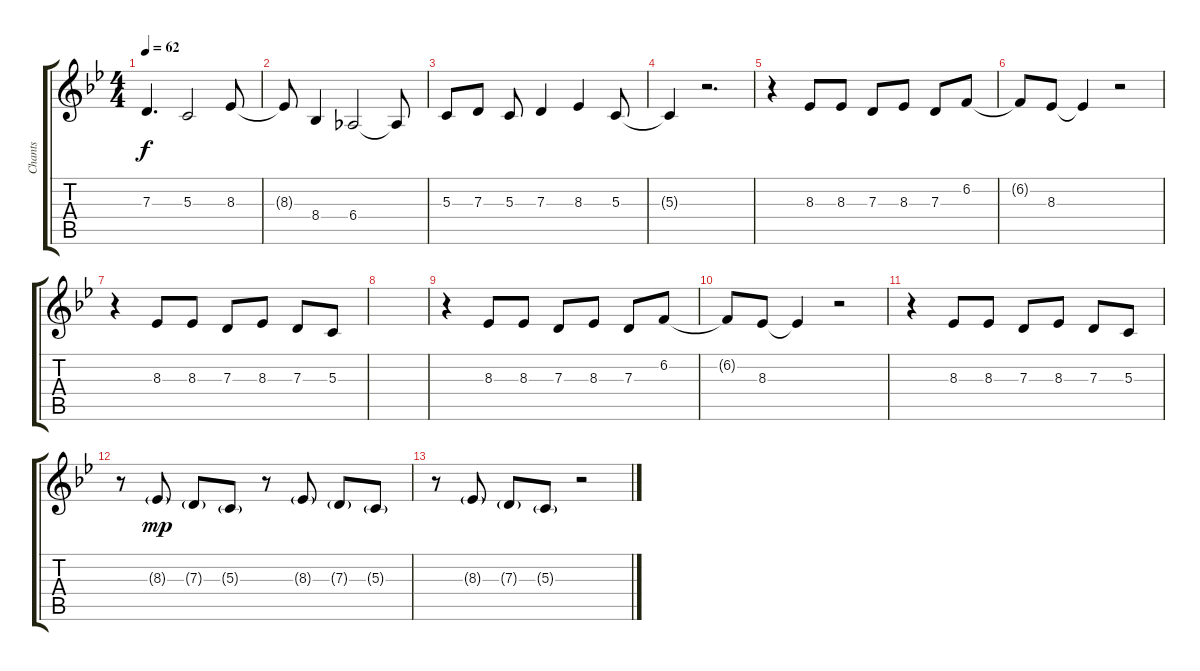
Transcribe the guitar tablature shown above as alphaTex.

\track ("Chants" "Chants") {instrument stringensemble1}
\staff {score tabs}
\tuning (E4 B3 G3 D3 A2 E2) {hide}
\ts (4 4)
\tempo 62
\clef g2
\ks bb
7.3.4{d dy f} 5.3.2 8.3.8 |
8.3{t}.8 8.4.4 6.4.2 6.4{t}.8 |
5.3.8 7.3.8 5.3.8 7.3.4 8.3.4 5.3.8 |
5.3{t}.4 r.2{d} |
r.4 8.3.8 8.3.8 7.3.8 8.3.8 7.3.8 6.2.8 |
6.2{t}.8 8.3.8 8.3{t}.4 r.2 |
r.4 8.3.8 8.3.8 7.3.8 8.3.8 7.3.8 5.3.8 |
|
r.4 8.3.8 8.3.8 7.3.8 8.3.8 7.3.8 6.2.8 |
6.2{t}.8 8.3.8 8.3{t}.4 r.2 |
r.4 8.3.8 8.3.8 7.3.8 8.3.8 7.3.8 5.3.8 |
r.8 8.3{g}.8{dy mp} 7.3{g}.8 5.3{g}.8 r.8 8.3{g}.8 7.3{g}.8 5.3{g}.8 |
r.8 8.3{g}.8 7.3{g}.8 5.3{g}.8 r.2
